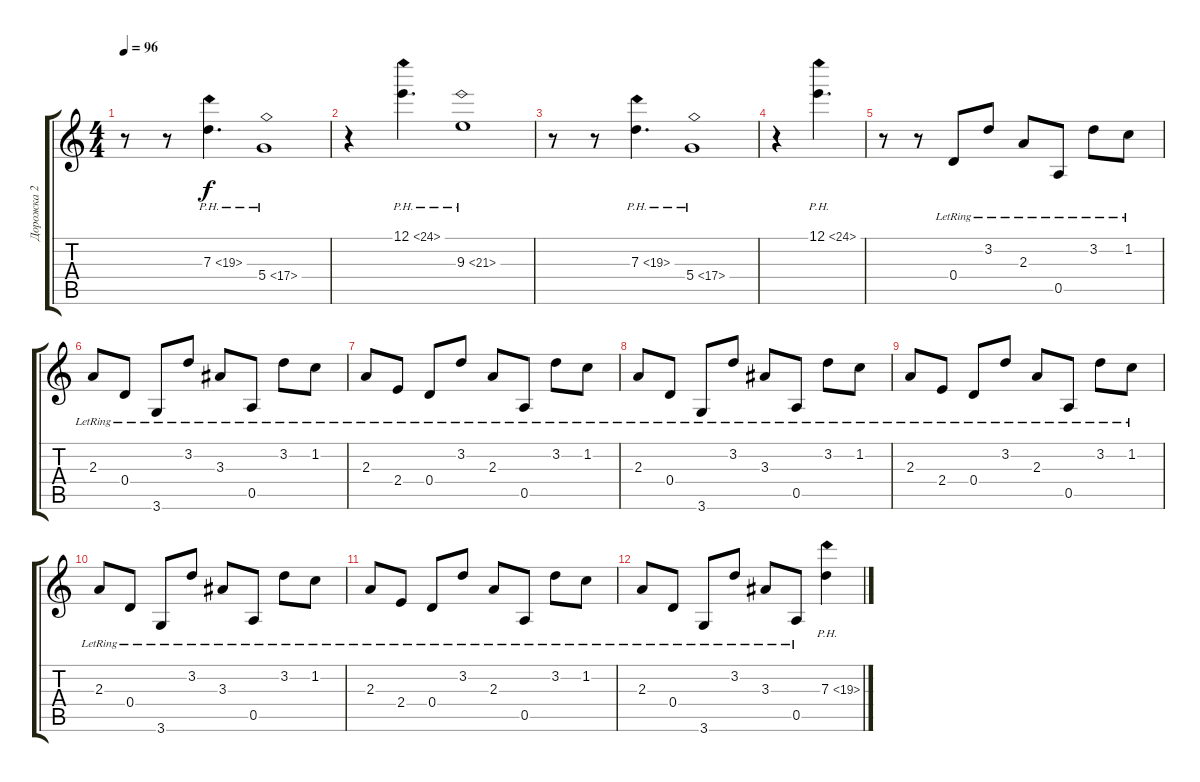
\track ("Дорожка 2" "Дорожка 2") {instrument electricguitarclean}
\staff {score tabs}
\tuning (E4 B3 G3 D3 A2 E2) {hide}
\ts (4 4)
\tempo 96
\clef g2
\ks c
r.8{dy f} r.8 7.3{ph 12}.4{d} 5.4{ph 12}.1 |
r.4 12.1{ph 12}.4{d} 9.3{ph 12}.1 |
r.8 r.8 7.3{ph 12}.4{d} 5.4{ph 12}.1 |
r.4 12.1{ph 12}.4{d} |
r.8 r.8 0.4{lr}.8 3.2{lr}.8 2.3{lr}.8 0.5{lr}.8 3.2{lr}.8 1.2{lr}.8 |
2.3{lr}.8 0.4{lr}.8 3.6{lr}.8 3.2{lr}.8 3.3{lr}.8 0.5{lr}.8 3.2{lr}.8 1.2{lr}.8 |
2.3{lr}.8 2.4{lr}.8 0.4{lr}.8 3.2{lr}.8 2.3{lr}.8 0.5{lr}.8 3.2{lr}.8 1.2{lr}.8 |
2.3{lr}.8 0.4{lr}.8 3.6{lr}.8 3.2{lr}.8 3.3{lr}.8 0.5{lr}.8 3.2{lr}.8 1.2{lr}.8 |
2.3{lr}.8 2.4{lr}.8 0.4{lr}.8 3.2{lr}.8 2.3{lr}.8 0.5{lr}.8 3.2{lr}.8 1.2{lr}.8 |
2.3{lr}.8 0.4{lr}.8 3.6{lr}.8 3.2{lr}.8 3.3{lr}.8 0.5{lr}.8 3.2{lr}.8 1.2{lr}.8 |
2.3{lr}.8 2.4{lr}.8 0.4{lr}.8 3.2{lr}.8 2.3{lr}.8 0.5{lr}.8 3.2{lr}.8 1.2{lr}.8 |
2.3{lr}.8 0.4{lr}.8 3.6{lr}.8 3.2{lr}.8 3.3{lr}.8 0.5{lr}.8 7.3{ph 12}.4
